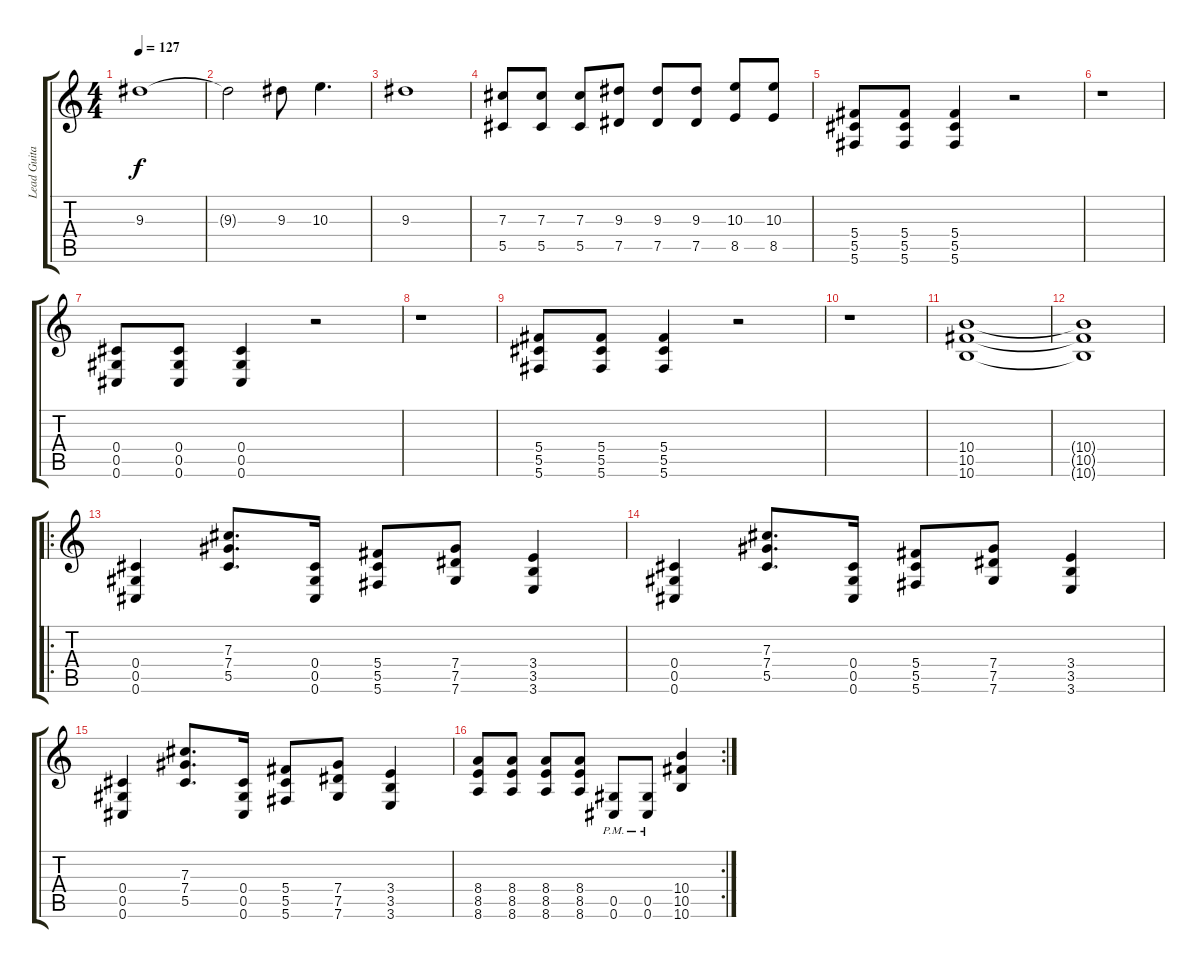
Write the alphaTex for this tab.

\track ("Lead Guitar" "Lead Guita") {instrument overdrivenguitar}
\staff {score tabs}
\tuning (Eb4 Bb3 Gb3 Db3 Ab2 Db2) {hide}
\ts (4 4)
\tempo 127
\clef g2
\ks c
9.3.1{dy f} |
9.3{t}.2 9.3.8 10.3.4{d} |
9.3.1 |
(7.3 5.5).8 (7.3 5.5).8 (7.3 5.5).8 (9.3 7.5).8 (9.3 7.5).8 (9.3 7.5).8 (10.3 8.5).8 (10.3 8.5).8 |
(5.4 5.5 5.6).8{volume 11} (5.4 5.5 5.6).8 (5.4 5.5 5.6).4 r.2 |
r.1 |
(0.4 0.5 0.6).8 (0.4 0.5 0.6).8 (0.4 0.5 0.6).4 r.2 |
r.1 |
(5.4 5.5 5.6).8 (5.4 5.5 5.6).8 (5.4 5.5 5.6).4 r.2 |
r.1 |
(10.4 10.5 10.6).1 |
(10.4{t} 10.5{t} 10.6{t}).1 |
\ro
(0.4 0.5 0.6).4 (7.3 7.4 5.5).8{d} (0.4 0.5 0.6).16 (5.4 5.5 5.6).8 (7.4 7.5 7.6).8 (3.4 3.5 3.6).4 |
(0.4 0.5 0.6).4 (7.3 7.4 5.5).8{d} (0.4 0.5 0.6).16 (5.4 5.5 5.6).8 (7.4 7.5 7.6).8 (3.4 3.5 3.6).4 |
(0.4 0.5 0.6).4 (7.3 7.4 5.5).8{d} (0.4 0.5 0.6).16 (5.4 5.5 5.6).8 (7.4 7.5 7.6).8 (3.4 3.5 3.6).4 |
\rc 2
(8.4 8.5 8.6).8 (8.4 8.5 8.6).8 (8.4 8.5 8.6).8 (8.4 8.5 8.6).8 (0.5{pm} 0.6{pm}).8 (0.5{pm} 0.6{pm}).8 (10.4 10.5 10.6).4
